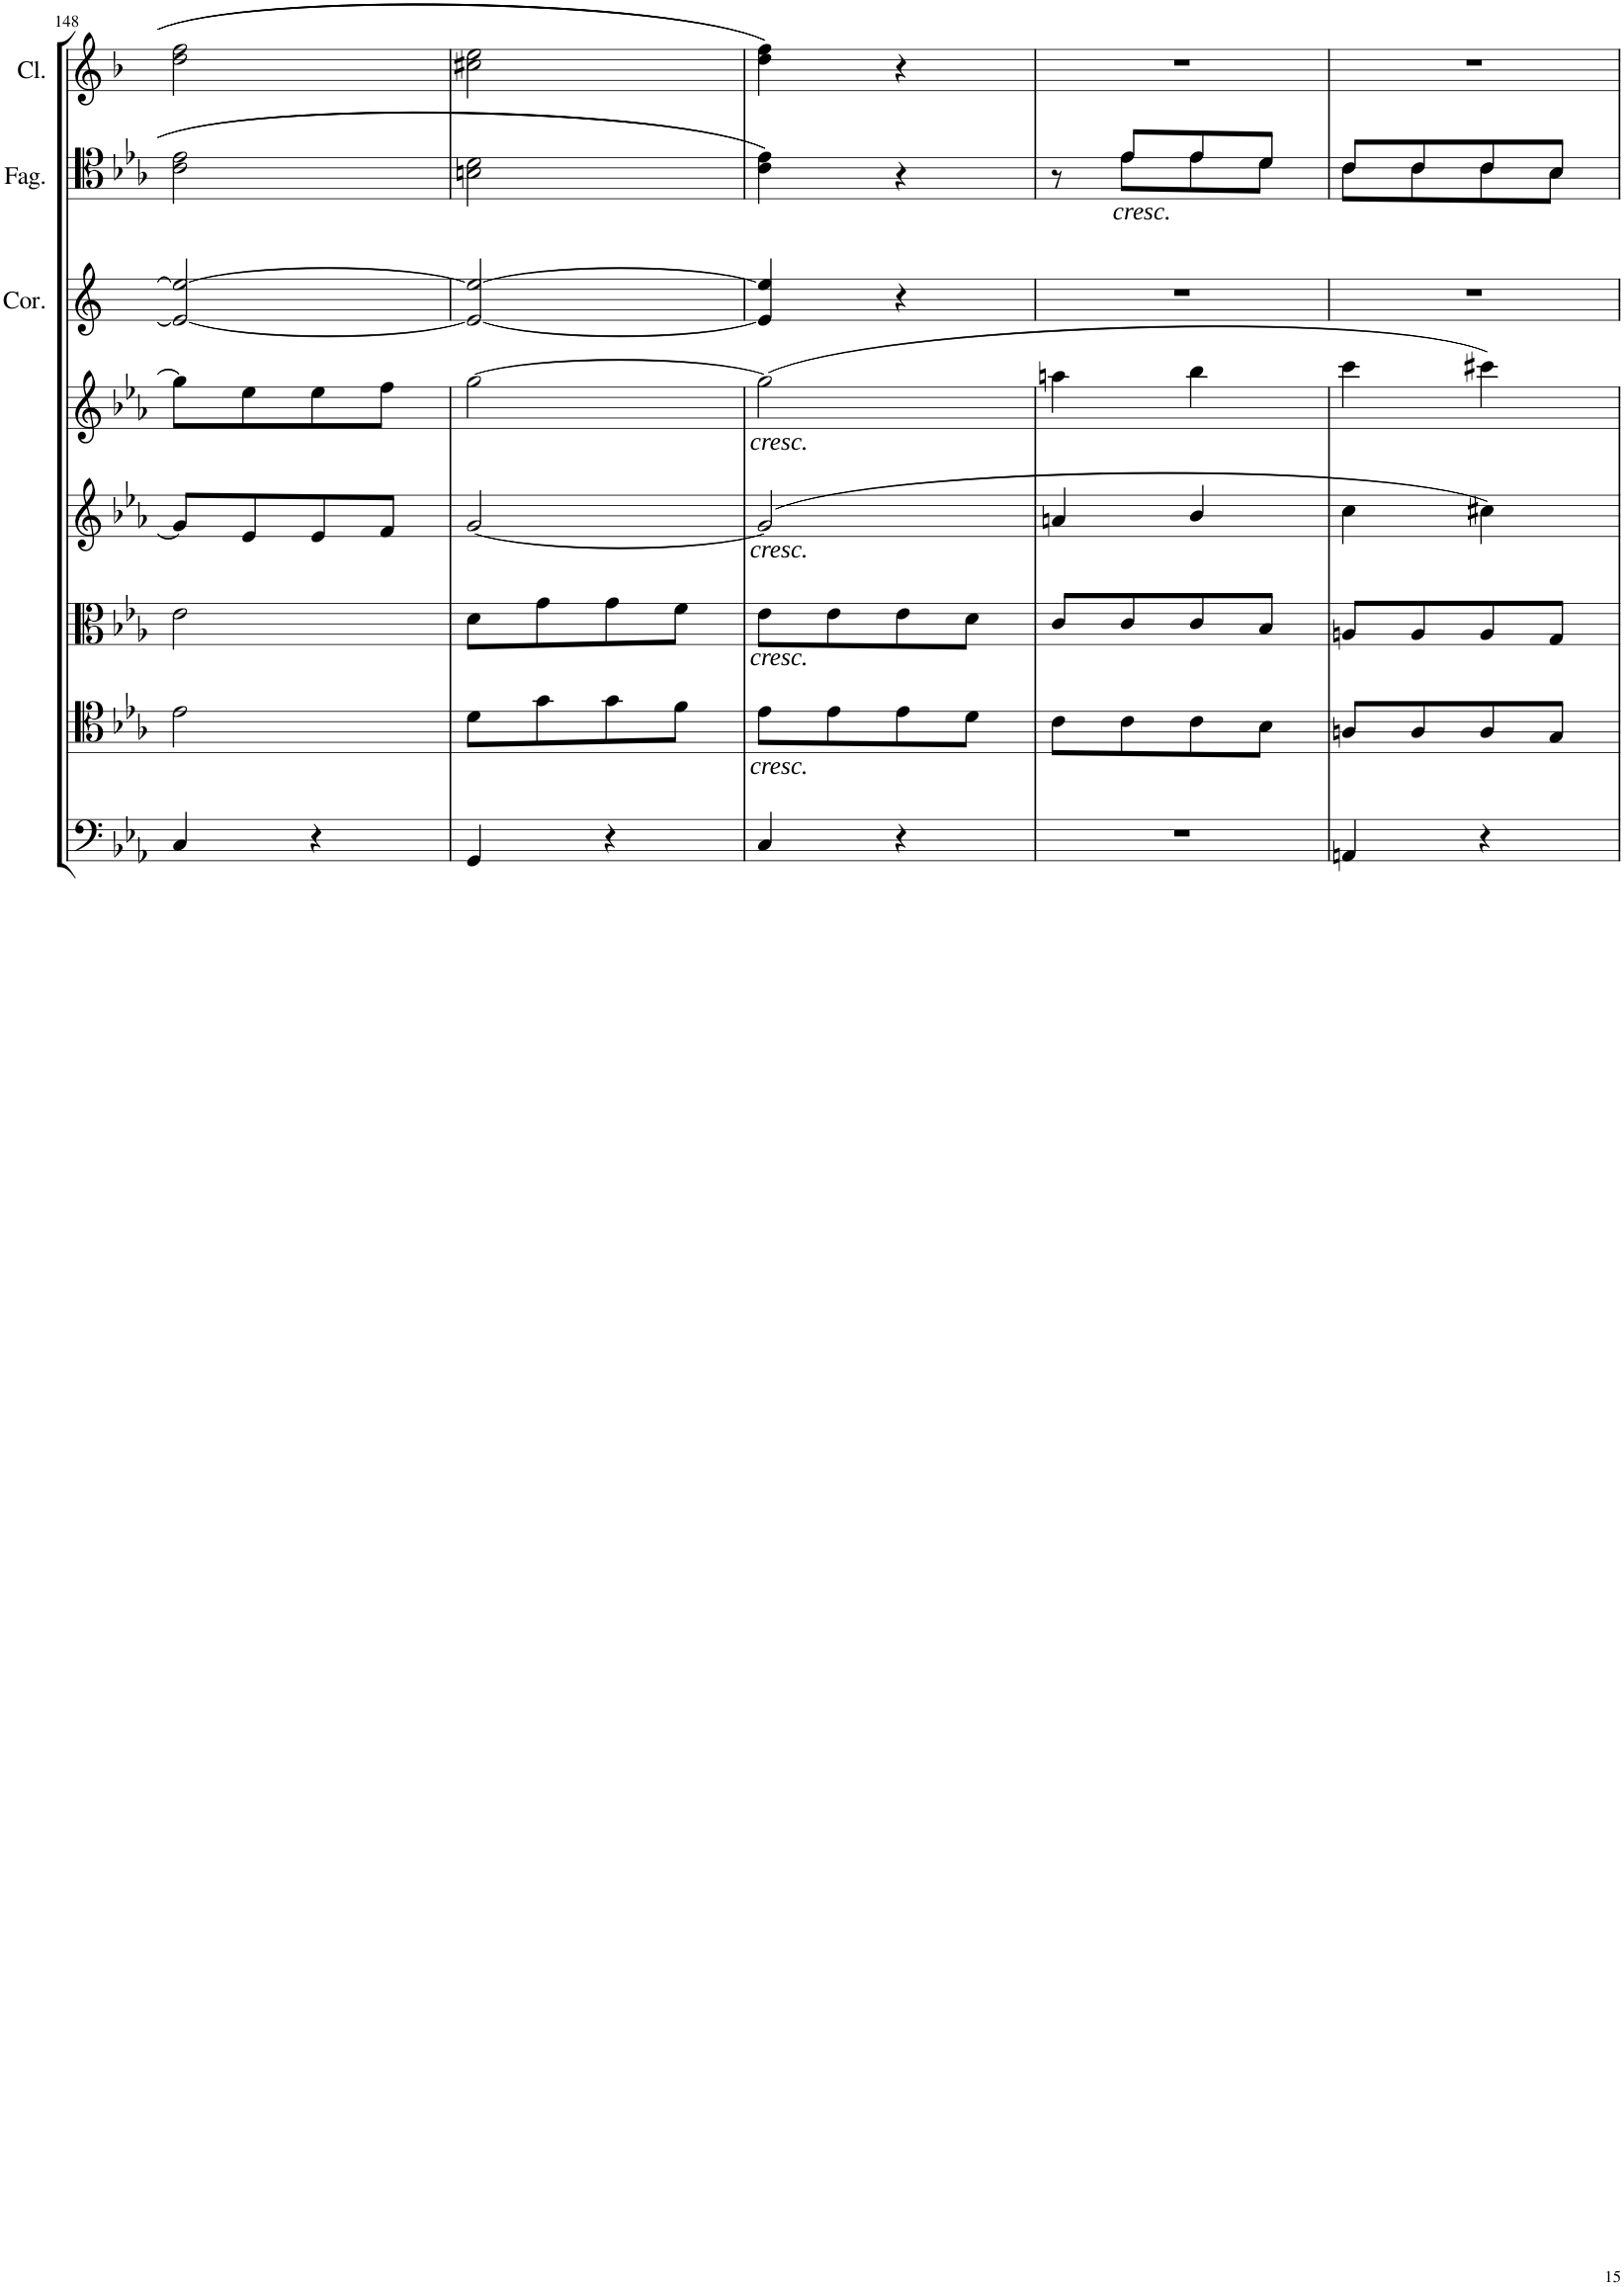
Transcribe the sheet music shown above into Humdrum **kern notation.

**kern	**kern	**kern	**kern	**kern	**kern	**kern	**kern
*part8	*part7	*part6	*part5	*part4	*part3	*part2	*part1
*staff8	*staff7	*staff6	*staff5	*staff4	*staff3	*staff2	*staff1
*I"Basso	*I"Violoncello	*I"Viola	*I"Violino II	*I"Violino I	*I"Corni in Es	*I"Fagotti	*I"Clarinetti in B
*	*	*	*	*	*I'Cor.	*I'Fag.	*I'Cl.
!!LO:PB:g=z
*clefF4	*clefC4	*clefC3	*clefG2	*clefG2	*clefG2	*clefC4	*clefG2
*Trd7c12	*	*	*	*	*Trd5c9	*	*Trd1c2
*k[b-e-a-]	*k[b-e-a-]	*k[b-e-a-]	*k[b-e-a-]	*k[b-e-a-]	*k[]	*k[b-e-a-]	*k[b-]
*M2/4	*M2/4	*M2/4	*M2/4	*M2/4	*M2/4	*M2/4	*M2/4
=148	=148	=148	=148	=148	=148	=148	=148
4C/	2e-\	2e-\	8g/L]	8gg\L]	2e/_ 2ee/_	2c\ 2e-\	2dd\ 2ff\
.	.	.	8e-/	8ee-\	.	.	.
4r	.	.	8e-/	8ee-\	.	.	.
.	.	.	8f/J	8ff\J	.	.	.
=149	=149	=149	=149	=149	=149	=149	=149
4GG/	8d\L	8d\L	[2g/	[2gg\	2e/_ 2ee/_	2Bn\ 2d\	2cc#X\ 2ee\
.	8g\	8g\	.	.	.	.	.
4r	8g\	8g\	.	.	.	.	.
.	8f\J	8f\J	.	.	.	.	.
=150	=150	=150	=150	=150	=150	=150	=150
!	!	!	!	!LO:TX:b:i:t=cresc.	!	!	!
!	!	!	!LO:TX:b:i:t=cresc.	!	!	!	!
!	!	!LO:TX:b:i:t=cresc.	!	!	!	!	!
!	!LO:TX:b:i:t=cresc.	!	!	!	!	!	!
4C/	8e-\L	8e-\L	(2g/]	(2gg\]	4e/] 4ee/]	4c\ 4e-\	4dd\ 4ff\
.	8e-\	8e-\	.	.	.	.	.
4r	8e-\	8e-\	.	.	4r	4r	4r
.	8d\J	8d\J	.	.	.	.	.
=151	=151	=151	=151	=151	=151	=151	=151
*	*	*	*	*	*	*^	*
2r	8c\L	8c/L	4an/	4aan\	2r	8r	8ryy	2r
!	!	!	!	!	!	!LO:TX:b:i:t=cresc.	!	!
.	8c\	8c/	.	.	.	8e-/L	8e-\L	.
.	8c\	8c/	4b-/	4bb-\	.	8e-/	8e-\	.
.	8B-\J	8B-/J	.	.	.	8d/J	8d\J	.
=152	=152	=152	=152	=152	=152	=152	=152	=152
4AAn/	8An/L	8An/L	4cc\	4ccc\	2r	8c/L	8c\L	2r
.	8A/	8A/	.	.	.	8c/	8c\	.
4r	8A/	8A/	4cc#X\)	4ccc#X\)	.	8c/	8c\	.
.	8G/J	8G/J	.	.	.	8B-/J	8B-\J	.
*	*	*	*	*	*	*v	*v	*
=	=	=	=	=	=	=	=
*-	*-	*-	*-	*-	*-	*-	*-
